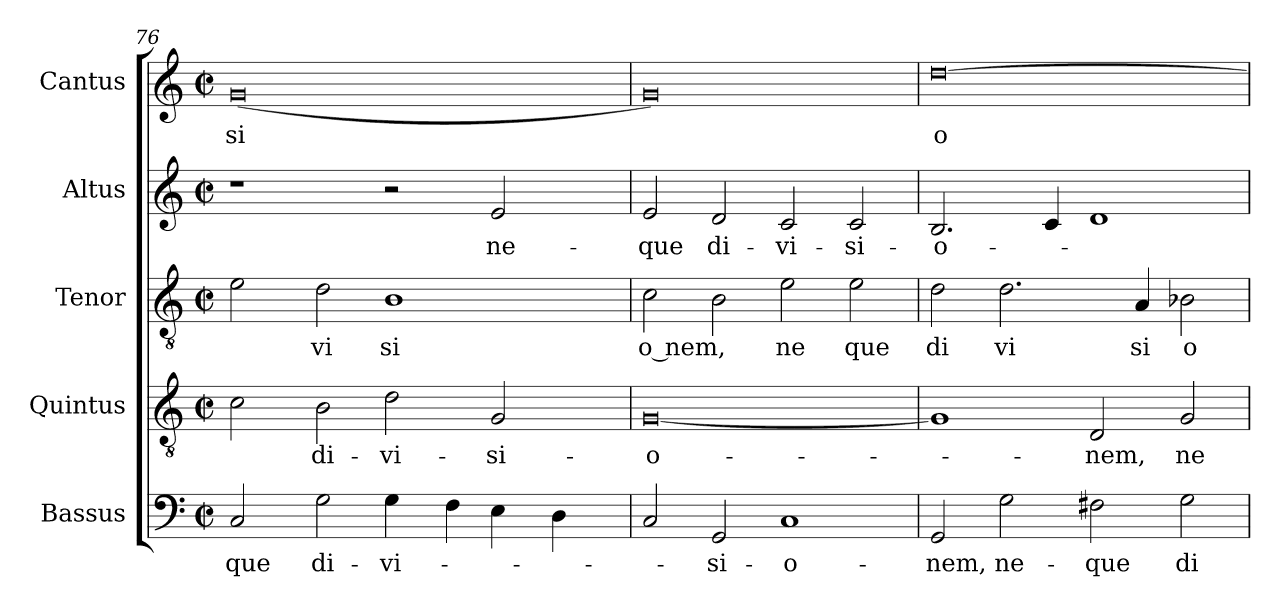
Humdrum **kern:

**kern	**text	**kern	**text	**kern	**text	**kern	**text	**kern	**text
*part5	*part5	*part4	*part4	*part3	*part3	*part2	*part2	*part1	*part1
*staff5	*staff5	*staff4	*staff4	*staff3	*staff3	*staff2	*staff2	*staff1	*staff1
*I"Bassus	*	*I"Quintus	*	*I"Tenor	*	*I"Altus	*	*I"Cantus	*
!!LO:LB:g=z
*clefF4	*	*clefGv2	*	*clefGv2	*	*clefG2	*	*clefG2	*
*	*	*k[]	*	*	*	*	*	*	*
*	*	*C:	*	*	*	*	*	*	*
*M2/2	*	*M2/2	*	*M2/2	*	*M2/2	*	*M2/2	*
*met(c|)	*	*met(c|)	*	*met(c|)	*	*met(c|)	*	*met(c|)	*
=76	=76	=76	=76	=76	=76	=76	=76	=76	=76
!	!LO:LY:b:cj	!	!	!	!	!	!	!	!LO:LY:b:cj
*	*	*^	*	*^	*	*	*	*	*
2C/	que	2c\	64ryy	.	2e\	32.ryy	.	1r	.	(<0g	si
.	.	.	1ryy	.	.	.	.	.	.	.	.
.	.	.	.	.	.	1ryy	.	.	.	.	.
!	!LO:LY:b:cj	!	!	!LO:LY:b:cj	!	!	!LO:LY:b:cj	!	!	!	!
2G\	di-	2B\	.	di-	2d\	.	vi	.	.	.	.
!	!LO:LY:b:cj	!	!	!LO:LY:b:cj	!	!	!LO:LY:b:cj	!	!	!	!
4G\	-vi-	2d\	.	-vi-	1B	.	si	2r	.	.	.
.	.	.	2ryy	.	.	.	.	.	.	.	.
.	.	.	.	.	.	2ryy	.	.	.	.	.
4F\	.	.	.	.	.	.	.	.	.	.	.
!	!	!	!	!LO:LY:b:cj	!	!	!	!	!LO:LY:b:cj	!	!
4E\	.	2G/	.	-si-	.	.	.	2e/	ne-	.	.
.	.	.	4ryy	.	.	.	.	.	.	.	.
.	.	.	.	.	.	4ryy	.	.	.	.	.
4D\	.	.	.	.	.	.	.	.	.	.	.
.	.	.	8...ryy	.	.	.	.	.	.	.	.
.	.	.	.	.	.	8ryy	.	.	.	.	.
.	.	.	.	.	.	16ryy	.	.	.	.	.
.	.	.	.	.	.	64ryy	.	.	.	.	.
=77	=77	=77	=77	=77	=77	=77	=77	=77	=77	=77	=77
!	!	!	!	!LO:LY:b:rj	!	!	!LO:LY:b:cj	!	!LO:LY:b:cj	!	!
*	*	*v	*v	*	*	*	*	*	*	*	*
*	*	*	*	*v	*v	*	*	*	*	*
2C/	.	[<0G	-o-	2c\	o nem,	2e/	-que	0g)	.
!	!LO:LY:b:cj	!	!	!	!	!	!LO:LY:b:cj	!	!
2GG/	-si-	.	.	2B\	.	2d/	di-	.	.
!	!LO:LY:b:cj	!	!	!	!LO:LY:b:cj	!	!LO:LY:b:cj	!	!
1C	-o-	.	.	2e\	ne	2c/	-vi-	.	.
!	!	!	!	!	!LO:LY:b:cj	!	!LO:LY:b:cj	!	!
.	.	.	.	2e\	que	2c/	-si-	.	.
=78	=78	=78	=78	=78	=78	=78	=78	=78	=78
!	!LO:LY:b:cj	!	!	!	!LO:LY:b:cj	!	!LO:LY:b:cj	!	!LO:LY:b:rj
2GG/	-nem,	1G]	.	2d\	di	2.B/	-o-	[>0dd	o
!	!LO:LY:b:cj	!	!	!	!LO:LY:b:cj	!	!	!	!
2G\	ne-	.	.	2.d\	vi	.	.	.	.
.	.	.	.	.	.	4c/	.	.	.
!	!LO:LY:b:cj	!	!LO:LY:b:cj	!	!	!	!	!	!
2F#X\	-que	2D/	-nem,	.	.	1d	.	.	.
!	!	!	!	!	!LO:LY:b:cj	!	!	!	!
.	.	.	.	4A/	si	.	.	.	.
!	!LO:LY:b:cj	!	!LO:LY:b:cj	!	!LO:LY:b:cj	!	!	!	!
2G\	di-	2G/	ne-	2B-X\	o	.	.	.	.
=	=	=	=	=	=	=	=	=	=
*-	*-	*-	*-	*-	*-	*-	*-	*-	*-
